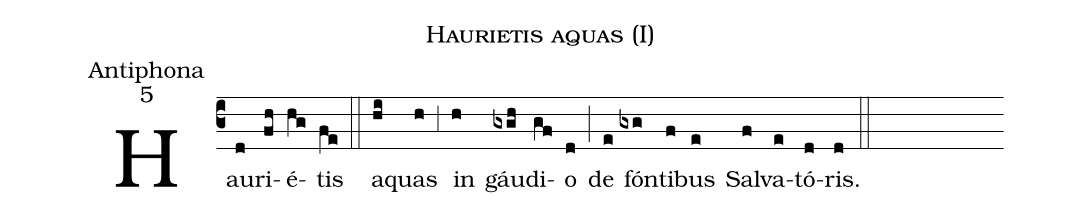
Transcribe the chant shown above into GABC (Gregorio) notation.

name:Haurietis aquas (I);
office-part:Antiphona;
mode:5;
%%
(c3) Hau(d)ri(fh)é(hg)tis(fe) (::)
a(hi)quas(h) (,3) in(h) gáu(gxgh)di(gf)o(d) (;) de(e) fón(gxg)ti(f)bus(e) Sal(f)va(e)tó(d)ris.(d) (::)
